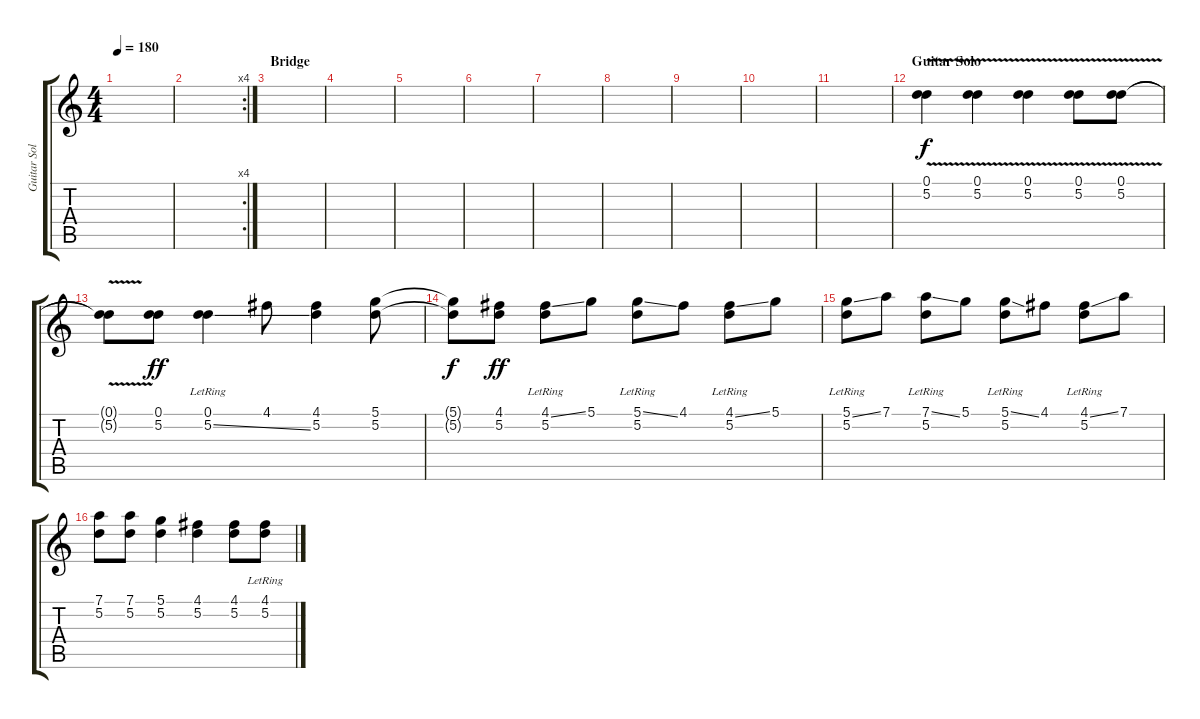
\track ("Guitar Solo" "Guitar Sol") {instrument distortionguitar}
\staff {score tabs}
\tuning (D4 A3 F3 C3 G2 D2) {hide}
\ts (4 4)
\tempo 180
\clef g2
\ks c
|
\rc 4
|
\section ("" "Bridge")
|
|
|
|
|
|
|
|
|
\section ("" "Guitar Solo")
(0.1{v} 5.2{v}).4 (0.1{v} 5.2{v}).4 (0.1{v} 5.2{v}).4 (0.1{v} 5.2{v}).8 (0.1{v} 5.2{v}).8 |
(0.1{t} 5.2{t}).8{dy f} (0.1 5.2).8{dy ff} (0.1{lr} 5.2{ss}).4 4.1.8 (4.1 5.2).4 (5.1 5.2).8 |
(5.1{t} 5.2{t}).8{dy f} (4.1 5.2).8{dy ff} (4.1{ss} 5.2{lr}).8 5.1.8 (5.1{ss} 5.2{lr}).8 4.1.8 (4.1{ss} 5.2{lr}).8 5.1.8 |
(5.1{ss} 5.2{lr}).8 7.1.8 (7.1{ss} 5.2{lr}).8 5.1.8 (5.1{ss} 5.2{lr}).8 4.1.8 (4.1{ss} 5.2{lr}).8 7.1.8 |
(7.1 5.2).8 (7.1 5.2).8 (5.1 5.2).4 (4.1 5.2).4 (4.1 5.2).8 (4.1{ss} 5.2{lr}).8
